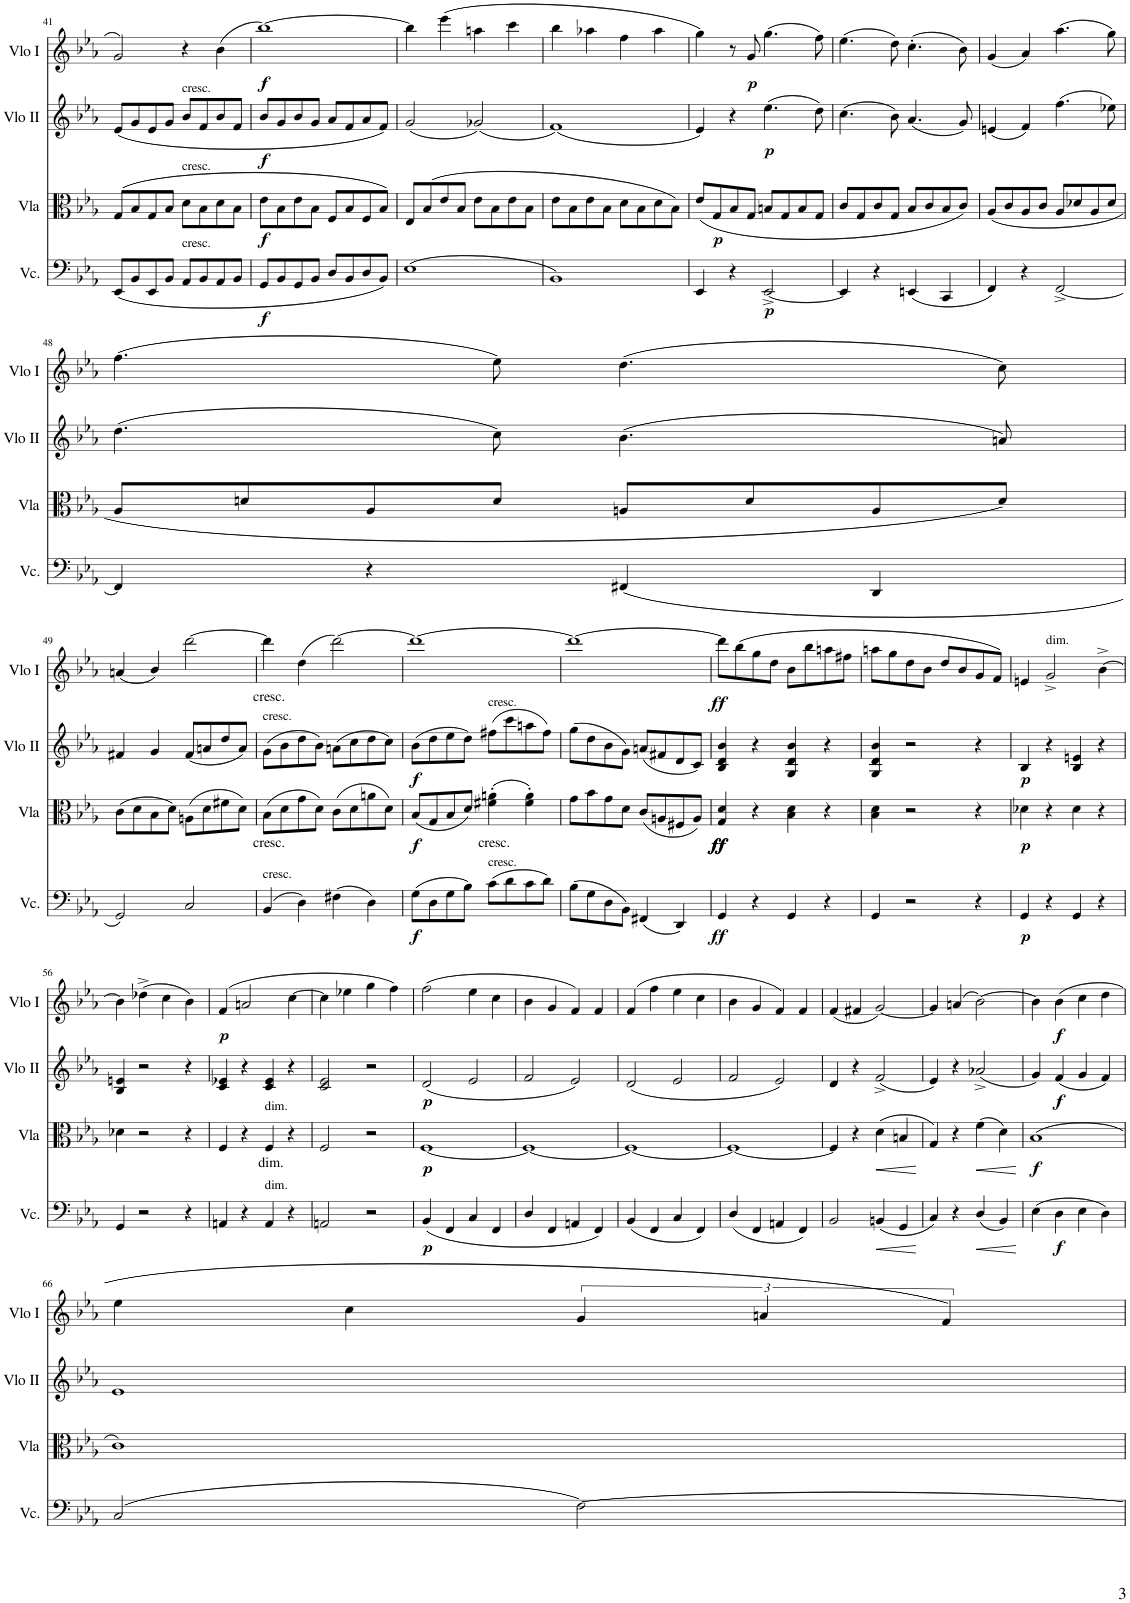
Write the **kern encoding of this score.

**kern	**dynam	**kern	**text	**dynam	**kern	**dynam	**kern	**text	**dynam
*part4	*part4	*part3	*part3	*part3	*part2	*part2	*part1	*part1	*part1
*staff4	*staff4	*staff3	*staff3	*staff3	*staff2	*staff2	*staff1	*staff1	*staff1
*I"Violoncello	*	*I"Viola	*	*	*I"Violino II	*	*I"Violino I	*	*
*I'Vc.	*	*I'Vla	*	*	*I'Vlo II	*	*I'Vlo I	*	*
!!LO:PB:g=z
*clefF4	*	*clefC3	*	*	*clefG2	*	*clefG2	*	*
*k[b-e-a-]	*	*k[b-e-a-]	*	*	*k[b-e-a-]	*	*k[b-e-a-]	*	*
*M4/4	*	*M4/4	*	*	*M4/4	*	*M4/4	*	*
*met(c)	*	*met(c)	*	*	*met(c)	*	*met(c)	*	*
=41	=41	=41	=41	=41	=41	=41	=41	=41	=41
(8EE-/L	.	(8G/L	.	.	(8e-/L	.	2g/	.	.
8BB-/	.	8B-/	.	.	8g/	.	.	.	.
8EE-/	.	8G/	.	.	8e-/	.	.	.	.
8BB-/J	.	8B-/J	.	.	8g/J	.	.	.	.
!	!	!	!	!	!LO:TX:a:t=cresc.	!	!	!	!
!	!	!LO:TX:a:t=cresc.	!	!	!	!	!	!	!
!LO:TX:a:t=cresc.	!	!	!	!	!	!	!	!	!
8AA-/L	.	8d\L	.	.	8b-/L	.	4r	.	.
8BB-/	.	8B-\	.	.	8f/	.	.	.	.
8AA-/	.	8d\	.	.	8b-/	.	(4b-\	.	.
8BB-/J	.	8B-\J	.	.	8f/J	.	.	.	.
=42	=42	=42	=42	=42	=42	=42	=42	=42	=42
!	!LO:DY:b	!	!	!LO:DY:b	!	!LO:DY:b	!	!	!LO:DY:b
8GG/L	f	8e-\L	.	f	8b-/L	f	[1bb-)	.	f
8BB-/	.	8B-\	.	.	8g/	.	.	.	.
8GG/	.	8e-\	.	.	8b-/	.	.	.	.
8BB-/J	.	8B-\J	.	.	8g/J	.	.	.	.
8D/L	.	8F/L	.	.	8a-/L	.	.	.	.
8BB-/	.	8B-/	.	.	8f/	.	.	.	.
8D/	.	8F/	.	.	8a-/	.	.	.	.
8BB-/J)	.	8B-/J)	.	.	8f/J)	.	.	.	.
=43	=43	=43	=43	=43	=43	=43	=43	=43	=43
(1E-	.	8E-/L	.	.	(2g/	.	4bb-\]	.	.
.	.	(8B-/	.	.	.	.	.	.	.
.	.	8e-/	.	.	.	.	(4eee-\	.	.
.	.	8B-/J	.	.	.	.	.	.	.
.	.	8e-\L	.	.	(2g-X/)	.	4aan\	.	.
.	.	8B-\	.	.	.	.	.	.	.
.	.	8e-\	.	.	.	.	4ccc\	.	.
.	.	8B-\J	.	.	.	.	.	.	.
=44	=44	=44	=44	=44	=44	=44	=44	=44	=44
1BB-)	.	8e-\L	.	.	(1f)	.	4bb-\	.	.
.	.	8B-\	.	.	.	.	.	.	.
.	.	8e-\	.	.	.	.	4aa-X\	.	.
.	.	8B-\J	.	.	.	.	.	.	.
.	.	8d\L	.	.	.	.	4ff\	.	.
.	.	8B-\	.	.	.	.	.	.	.
.	.	8d\	.	.	.	.	4aa-\	.	.
.	.	8B-\J)	.	.	.	.	.	.	.
=45	=45	=45	=45	=45	=45	=45	=45	=45	=45
4EE-/	.	(8e-/L	.	.	4e-/)	.	4gg\)	.	.
!	!	!	!	!LO:DY:b	!	!	!	!	!
.	.	8G/	.	p	.	.	.	.	.
4r	.	8B-/	.	.	4r	.	8r	.	.
!	!	!	!	!	!	!	!	!	!LO:DY:b
.	.	8G/J	.	.	.	.	8g/	.	p
!	!LO:DY:b	!	!	!	!	!LO:DY:b	!	!	!
[2EE-^/	p	8Bn/L	.	.	(4.ee-\	p	(4.gg\	.	.
.	.	8G/	.	.	.	.	.	.	.
.	.	8B/	.	.	.	.	.	.	.
.	.	8G/J	.	.	8dd\)	.	8ff\)	.	.
=46	=46	=46	=46	=46	=46	=46	=46	=46	=46
4EE-/]	.	8c/L	.	.	(4.cc\	.	(4.ee-\	.	.
.	.	8G/	.	.	.	.	.	.	.
4r	.	8c/	.	.	.	.	.	.	.
.	.	8G/J	.	.	8b-\)	.	8dd\)	.	.
(4EEn/	.	8B-/L	.	.	(4.a-/	.	(4.cc'\	.	.
.	.	8c/	.	.	.	.	.	.	.
4CC/	.	8B-/	.	.	.	.	.	.	.
.	.	8c/J)	.	.	8g/)	.	8b-\)	.	.
=47	=47	=47	=47	=47	=47	=47	=47	=47	=47
4FF/)	.	(8A-/L	.	.	(4en/	.	(4g/	.	.
.	.	8c/	.	.	.	.	.	.	.
4r	.	8A-/	.	.	4f/)	.	4a-/)	.	.
.	.	8c/J	.	.	.	.	.	.	.
[2FF^/	.	8A-/L	.	.	(4.ff\	.	(4.aa-\	.	.
.	.	8d-X/	.	.	.	.	.	.	.
.	.	8A-/	.	.	.	.	.	.	.
.	.	8d-/J	.	.	8ee-X\)	.	8gg\)	.	.
!!LO:LB:g=z
=48	=48	=48	=48	=48	=48	=48	=48	=48	=48
4FF/]	.	8A-/L	.	.	(4.dd\	.	(4.ff\	.	.
.	.	8dn/	.	.	.	.	.	.	.
4r	.	8A-/	.	.	.	.	.	.	.
.	.	8d/J	.	.	8cc\)	.	8ee-\)	.	.
(4FF#X/	.	8An/L	.	.	(4.b-\	.	(4.dd\	.	.
.	.	8d/	.	.	.	.	.	.	.
4DD/	.	8A/	.	.	.	.	.	.	.
.	.	8d/J)	.	.	8an/)	.	8cc\)	.	.
!!LO:LB:g=z
=49	=49	=49	=49	=49	=49	=49	=49	=49	=49
2GG/)	.	(8c\L	.	.	4f#X/	.	(4an/	.	.
.	.	8d\	.	.	.	.	.	.	.
.	.	8B-\	.	.	4g/	.	4b-/)	.	.
.	.	8d\J)	.	.	.	.	.	.	.
2C/	.	(8An\L	.	.	(8f#/L	.	[2ddd\	.	.
.	.	8d\	.	.	8an/	.	.	.	.
.	.	8f#X\	.	.	8dd/	.	.	.	.
.	.	8d\J)	.	.	8a/J)	.	.	.	.
=50	=50	=50	=50	=50	=50	=50	=50	=50	=50
!	!	!	!	!	!LO:TX:a:t=cresc.	!	!	!	!
!LO:TX:a:t=cresc.	!	!	!	!	!	!	!	!	!
!	!	!	!LO:LY:b	!	!	!	!	!LO:LY:b	!
(4BB-/	.	(8B-\L	cresc.	.	(8g\L	.	4ddd\]	cresc.	.
.	.	8d\	.	.	8b-\	.	.	.	.
4D\)	.	8g\	.	.	8dd\	.	(4dd\	.	.
.	.	8d\J)	.	.	8b-\J)	.	.	.	.
(4F#X\	.	(8c\L	.	.	(8an\L	.	[2ddd\)	.	.
.	.	8d\	.	.	8cc\	.	.	.	.
4D\)	.	8an\	.	.	8dd\	.	.	.	.
.	.	8d\J)	.	.	8cc\J)	.	.	.	.
=51	=51	=51	=51	=51	=51	=51	=51	=51	=51
!	!LO:DY:b	!	!	!LO:DY:b	!	!LO:DY:b	!	!	!
(8G\L	f	(8B-/L	.	f	(8b-\L	f	1ddd_	.	.
8D\	.	8G/	.	.	8dd\	.	.	.	.
8G\	.	8B-/	.	.	8ee-\	.	.	.	.
8B-\J)	.	8d/J)	.	.	8dd\J)	.	.	.	.
!	!	!	!	!	!LO:TX:a:t=cresc.	!	!	!	!
!LO:TX:a:t=cresc.	!	!	!	!	!	!	!	!	!
!	!	!	!LO:LY:b	!	!	!	!	!	!
(8c\L	.	(4f#X\' 4an\'	cresc.	.	(8ff#X\L	.	.	.	.
8d\	.	.	.	.	8ccc\	.	.	.	.
8c\	.	4f#\' 4a\')	.	.	8aan\	.	.	.	.
8d\J)	.	.	.	.	8ff#\J)	.	.	.	.
=52	=52	=52	=52	=52	=52	=52	=52	=52	=52
(8B-\L	.	8g\L	.	.	(8gg\L	.	1ddd_	.	.
8G\	.	8b-\	.	.	8dd\	.	.	.	.
8D\	.	8g\	.	.	8b-\	.	.	.	.
8BB-\J)	.	8d\J	.	.	8g\J)	.	.	.	.
(4FF#X/	.	(8c/L	.	.	(8an/L	.	.	.	.
.	.	8An/	.	.	8f#X/	.	.	.	.
4DD/)	.	8F#X/	.	.	8d/	.	.	.	.
.	.	8A/J)	.	.	8c/J)	.	.	.	.
=53	=53	=53	=53	=53	=53	=53	=53	=53	=53
!	!LO:DY:b	!	!	!LO:DY:b	!	!	!	!	!
!	!	!	!	!LO:DY:n=1:b	!	!	!	!	!
!	!	!	!	!LO:DY:n=2:b	!	!	!	!	!LO:DY:b
4GG/	ff	4G/ 4d/	.	ff ff ff	4B-/ 4d/ 4b-/	.	8ddd\L]	.	ff
.	.	.	.	.	.	.	(8bb-\	.	.
4r	.	4r	.	.	4r	.	8gg\	.	.
.	.	.	.	.	.	.	8dd\J	.	.
4GG/	.	4B-\ 4d\	.	.	4G/ 4d/ 4b-/	.	8b-\L	.	.
.	.	.	.	.	.	.	8bb-\	.	.
4r	.	4r	.	.	4r	.	8aan\	.	.
.	.	.	.	.	.	.	8ff#X\J	.	.
=54	=54	=54	=54	=54	=54	=54	=54	=54	=54
4GG/	.	4B-\ 4d\	.	.	4G/ 4d/ 4b-/	.	8aan\L	.	.
.	.	.	.	.	.	.	8gg\	.	.
2r	.	2r	.	.	2r	.	8dd\	.	.
.	.	.	.	.	.	.	8b-\J	.	.
.	.	.	.	.	.	.	8dd/L	.	.
.	.	.	.	.	.	.	8b-/	.	.
4r	.	4r	.	.	4r	.	8g/	.	.
.	.	.	.	.	.	.	8f/J)	.	.
=55	=55	=55	=55	=55	=55	=55	=55	=55	=55
!	!LO:DY:b	!	!	!LO:DY:b	!	!LO:DY:b	!	!	!
4GG/	p	4d-X\	.	p	4B-/	p	4en/	.	.
!	!	!	!	!	!	!	!LO:TX:a:t=dim.	!	!
4r	.	4r	.	.	4r	.	2g^/	.	.
4GG/	.	4d-\	.	.	4B-/ 4en/	.	.	.	.
4r	.	4r	.	.	4r	.	[4b-^\	.	.
!!LO:LB:g=z
=56	=56	=56	=56	=56	=56	=56	=56	=56	=56
4GG/	.	4d-X\	.	.	4B-/ 4en/	.	4b-\]	.	.
2r	.	2r	.	.	2r	.	(4dd-X^\	.	.
.	.	.	.	.	.	.	4cc\	.	.
4r	.	4r	.	.	4r	.	4b-\)	.	.
=57	=57	=57	=57	=57	=57	=57	=57	=57	=57
!	!	!	!	!	!	!	!	!	!LO:DY:b
4AAn/	.	4F/	.	.	4c/ 4e-X/	.	(4f/	.	p
4r	.	4r	.	.	4r	.	2an/	.	.
!	!	!LO:TX:a:t=dim.	!	!	!	!	!	!	!
!LO:TX:a:t=dim.	!	!	!	!	!	!	!	!	!
!	!	!	!LO:LY:b	!	!	!	!	!	!
4AA/	.	4F/	dim.	.	4c/ 4e-/	.	.	.	.
4r	.	4r	.	.	4r	.	[4cc\	.	.
=58	=58	=58	=58	=58	=58	=58	=58	=58	=58
2AAn/	.	2F/	.	.	2c/ 2e-/	.	4cc\]	.	.
.	.	.	.	.	.	.	4ee-X\	.	.
2r	.	2r	.	.	2r	.	4gg\	.	.
.	.	.	.	.	.	.	4ff\)	.	.
=59	=59	=59	=59	=59	=59	=59	=59	=59	=59
!	!LO:DY:b	!	!	!LO:DY:b	!	!LO:DY:b	!	!	!
(4BB-/	p	[1F	.	p	(2d/	p	(2ff\	.	.
4FF/	.	.	.	.	.	.	.	.	.
4C/	.	.	.	.	2e-/	.	4ee-\	.	.
4FF/	.	.	.	.	.	.	4cc\	.	.
=60	=60	=60	=60	=60	=60	=60	=60	=60	=60
4D/	.	1F_	.	.	2f/	.	4b-\	.	.
4FF/	.	.	.	.	.	.	4g/	.	.
4AAn/	.	.	.	.	2e-/)	.	4f/)	.	.
4FF/)	.	.	.	.	.	.	4f/	.	.
=61	=61	=61	=61	=61	=61	=61	=61	=61	=61
(4BB-/	.	1F_	.	.	(2d/	.	(4f/	.	.
4FF/	.	.	.	.	.	.	4ff\	.	.
4C/	.	.	.	.	2e-/	.	4ee-\	.	.
4FF/)	.	.	.	.	.	.	4cc\	.	.
=62	=62	=62	=62	=62	=62	=62	=62	=62	=62
(4D/	.	1F_	.	.	2f/	.	4b-\	.	.
4FF/	.	.	.	.	.	.	4g/	.	.
4AAn/	.	.	.	.	2e-/)	.	4f/)	.	.
4FF/)	.	.	.	.	.	.	4f/	.	.
=63	=63	=63	=63	=63	=63	=63	=63	=63	=63
2BB-/	.	4F/]	.	.	4d/	.	(4f/	.	.
.	.	4r	.	.	4r	.	4f#X/	.	.
!	!LO:HP:b	!	!	!LO:HP:b	!	!	!	!	!
(4BBn/	<	(4d\	.	<	(2f^/	.	[2g/)	.	.
4GG/	.	4Bn/	.	.	.	.	.	.	.
.	[	.	.	[	.	.	.	.	.
=64	=64	=64	=64	=64	=64	=64	=64	=64	=64
4C/)	.	4G/)	.	.	4e-/)	.	4g/]	.	.
4r	.	4r	.	.	4r	.	(4an/	.	.
!	!LO:HP:b	!	!	!LO:HP:b	!	!	!	!	!
(4D/	<	(4f\	.	<	(2a-X^/	.	[2b-\)	.	.
4BB-/)	.	4d\)	.	.	.	.	.	.	.
.	[	.	.	[	.	.	.	.	.
=65	=65	=65	=65	=65	=65	=65	=65	=65	=65
!	!	!	!	!LO:DY:b	!	!	!	!	!
(4E-\	.	(1B-	.	f	4g/)	.	4b-\]	.	.
!	!LO:DY:b	!	!	!	!	!LO:DY:b	!	!	!LO:DY:b
4D\	f	.	.	.	(4f/	f	(4b-\	.	f
4E-\	.	.	.	.	4g/	.	4cc\	.	.
4D\)	.	.	.	.	4f/)	.	4dd\	.	.
!!LO:LB:g=z
=66	=66	=66	=66	=66	=66	=66	=66	=66	=66
(2C/	.	1c)	.	.	1e-	.	4ee-\	.	.
.	.	.	.	.	.	.	4cc\	.	.
[2F\)	.	.	.	.	.	.	6g/	.	.
.	.	.	.	.	.	.	6an/	.	.
.	.	.	.	.	.	.	6f/)	.	.
=	=	=	=	=	=	=	=	=	=
*-	*-	*-	*-	*-	*-	*-	*-	*-	*-
